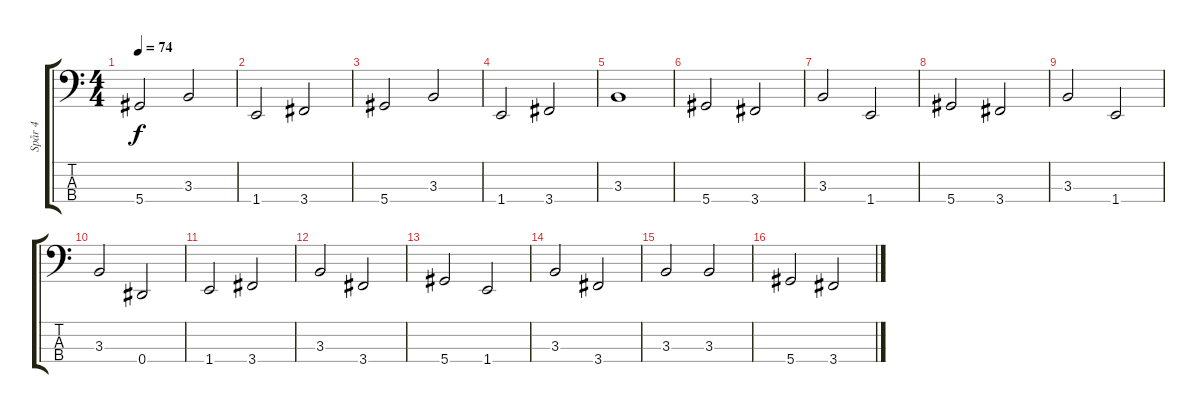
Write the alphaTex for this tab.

\track ("Spår 4" "Spår 4") {instrument electricbassfinger}
\staff {score tabs}
\tuning (Gb2 Db2 Ab1 Eb1) {hide}
\ts (4 4)
\tempo 74
\clef f4
\ks c
5.4.2{dy f instrument electricbassfinger} 3.3.2 |
1.4.2 3.4.2 |
5.4.2 3.3.2 |
1.4.2 3.4.2 |
3.3.1 |
5.4.2 3.4.2 |
3.3.2 1.4.2 |
5.4.2 3.4.2 |
3.3.2 1.4.2 |
3.3.2 0.4.2 |
1.4.2 3.4.2 |
3.3.2 3.4.2 |
5.4.2 1.4.2 |
3.3.2 3.4.2 |
3.3.2 3.3.2 |
5.4.2 3.4.2
